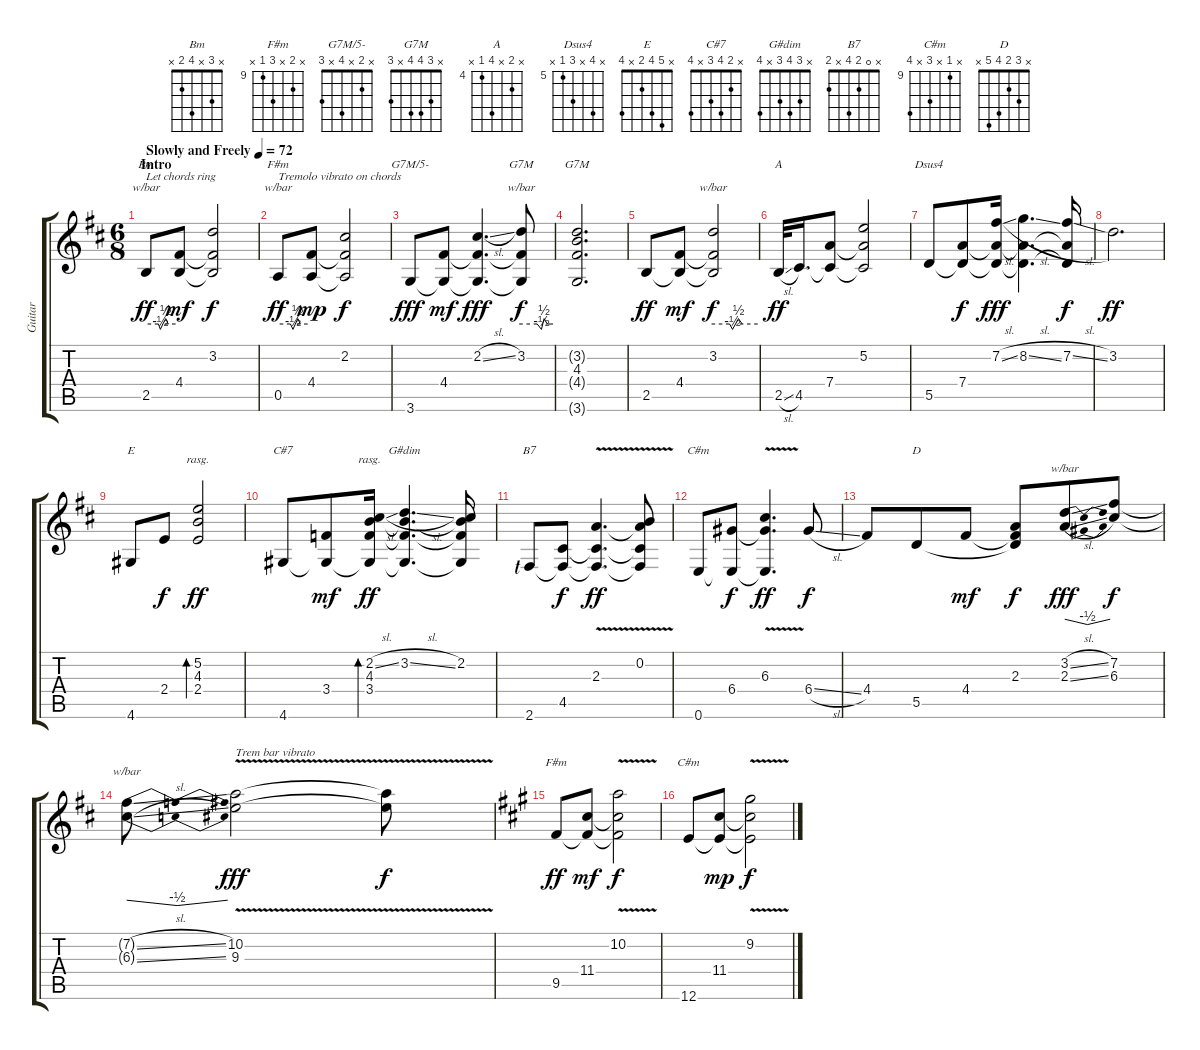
\track ("Guitar" "Guitar") {instrument electricguitarjazz}
\staff {score tabs}
\tuning (E4 B3 G3 D3 A2 E2) {hide}
\chord ("Bm" x 3 x 4 2 x)
\chord ("F#m" x 2 x 4 0 x)
\chord ("G7M/5-" x 2 x 4 x 3)
\chord ("G7M" x 3 x 4 x 3)
\chord ("G7M" x 3 4 4 x 3)
\chord ("A" x 5 x 7 4 x) {firstfret 4}
\chord ("Dsus4" x 8 x 7 5 x) {firstfret 5}
\chord ("E" x 5 4 2 x 4)
\chord ("C#7" x 2 4 3 x 4)
\chord ("G#dim" x 3 4 3 x 4)
\chord ("B7" x 0 2 4 x 2)
\chord ("C#m" x x 6 6 x 0) {firstfret 2 barre 6}
\chord ("D" x 3 2 4 5 x)
\chord ("F#m" x 10 x 11 9 x) {firstfret 9}
\chord ("C#m" x 9 x 11 x 12) {firstfret 9}
\ts (6 8)
\section ("" "Intro")
\tempo (72 "Slowly and Freely")
\clef g2
\ks bminor
2.5.8{tbe (custom default 0 0 25 0 29 -2 34 0 40 2 45 0 60 0) ch "Bm" txt "Let chords ring" dy ff instrument electricguitarjazz} (4.4 2.5{t}).8{dy mf} (3.2 4.4{t} 2.5{t}).2{dy f} |
0.5.8{tbe (custom default 0 0 25 0 30 -2 35 0 40 2 45 0 60 0) ch "F#m" txt "Tremolo vibrato on chords" dy ff} (4.4 0.5{t}).8{dy mp} (2.2 4.4{t} 0.5{t}).2{dy f} |
3.6.8{ch "G7M/5-" dy fff} (4.4 3.6{t}).8{dy mf} (2.2{sl} 4.4{t} 3.6{t}).4{d dy fff} (3.2 4.4{t} 3.6{t}).8{tbe (custom default 0 0 30 0 38 -2 43 2 49 0 60 0) ch "G7M" dy f} |
(3.2{t} 4.3 4.4{t} 3.6{t}).2{d ch "G7M"} |
2.5.8{dy ff} (4.4 2.5{t}).8{dy mf} (3.2 4.4{t} 2.5{t}).2{tbe (custom default 0 0 22 0 26 -2 30 0 34 2 39 0 60 0) dy f} |
2.5{sl}.32{ch "A" dy ff} 4.5.16{d} (7.4 4.5{t}).8 (5.2 7.4{t} 4.5{t}).2 |
5.5.8{ch "Dsus4"} (7.4 5.5{t}).8{dy f} (7.2{sl} 7.4{t} 5.5{t}).16{dy fff} (8.2{sl} 7.4{t} 5.5{t}).4{d} (7.2{sl} 7.4{t} 5.5{t}).16{dy f} |
3.2.2{d dy ff} |
4.6.8{ch "E"} 2.4.8{dy f} (5.2 4.3 2.4).2{bd 240 rasg ii dy ff} |
4.6.8{ch "C#7"} (3.4 4.6{t}).8{dy mf} (2.2{sl} 4.3 3.4 4.6{t}).16{bd 60 rasg ii dy ff} (3.2{sl} 4.3{t} 3.4{t} 4.6{t}).4{d ch "G#dim"} (2.2 4.3{t} 3.4{t} 4.6{t}).16 |
2.6{lf 1}.8{ch "B7"} (4.5 2.6{t}).8{dy f} (2.3{v} 4.5{t} 2.6{t}).4{d dy ff} (0.2 2.3{t} 4.5{t} 2.6{t}).8 |
0.6.8{ch "C#m"} (6.4 0.6{t}).8{dy f} (6.3{v} 6.4{t} 0.6{t}).4{d dy ff} 6.4{sl}.8{dy f} |
4.4.8 5.5.8{ch "D"} 4.4.8{dy mf} (2.3 4.4{t} 5.5{t}).8{dy f} (3.2{sl} 2.3{sl}).8{tbe (dip default 0 0 30 -2 60 0) dy fff} (7.2 6.3).8{dy f} |
(7.2{sl t} 6.3{sl t}).8{tbe (dip default 0 0 30 -2 60 0)} (10.2{v} 9.3{v}).2{txt "Trem bar vibrato" dy fff} (10.2{t} 9.3{t}).8{dy f} |
\ks f#minor
9.5.8{ch "F#m" dy ff} (11.4 9.5{t}).8{dy mf} (10.2{v} 11.4{t} 9.5{t}).2{dy f} |
12.6.8{ch "C#m"} (11.4 12.6{t}).8{dy mp} (9.2{v} 11.4{t} 12.6{t}).2{dy f}
